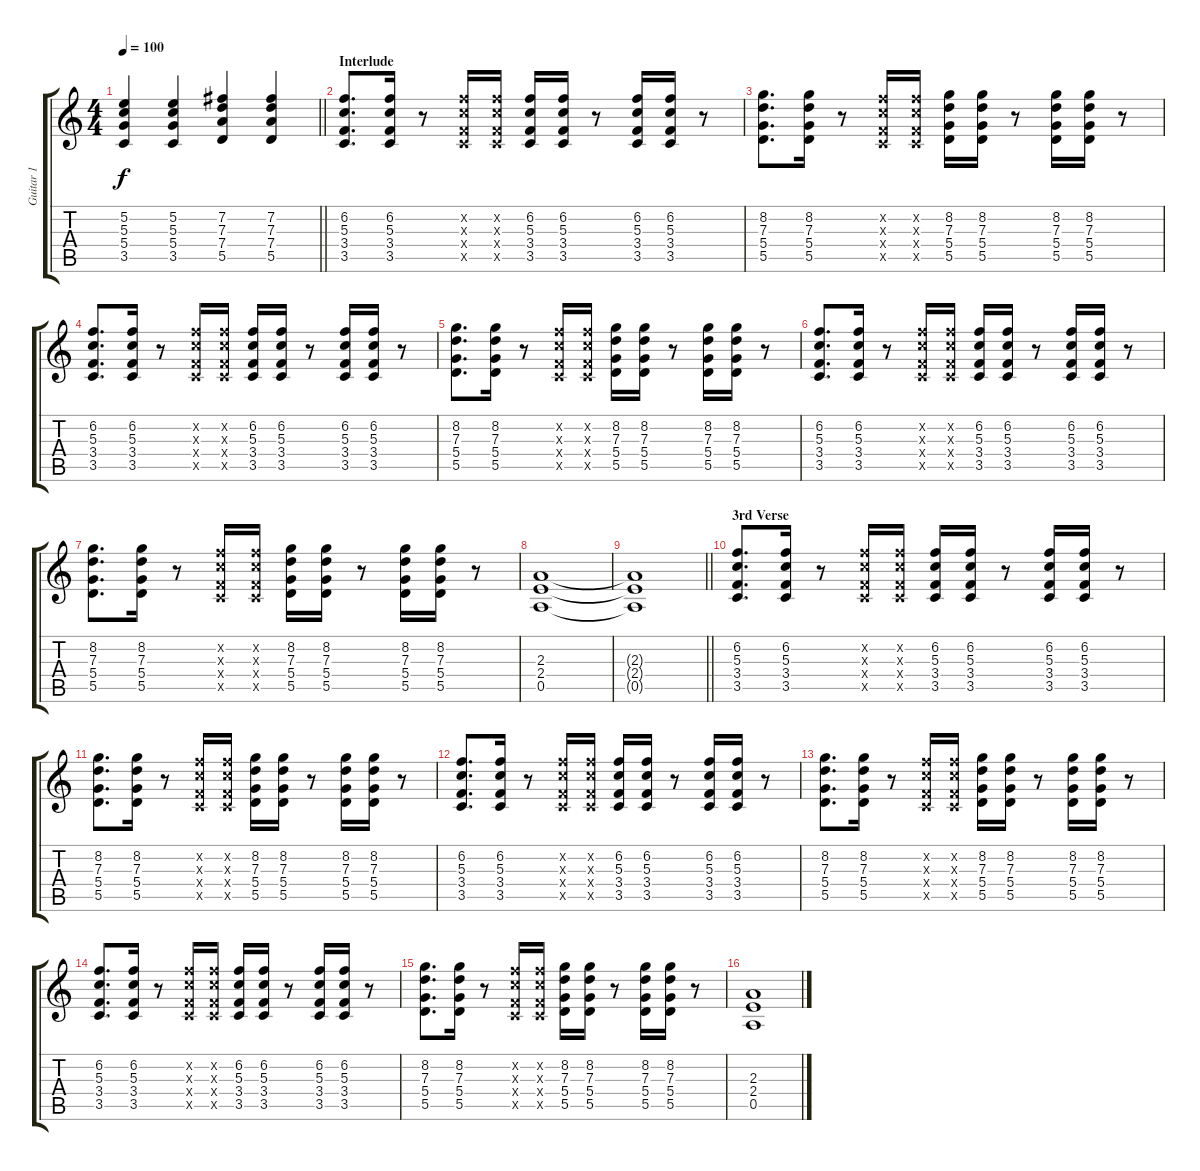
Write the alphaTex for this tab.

\track ("Guitar 1" "Guitar 1") {instrument overdrivenguitar}
\staff {score tabs}
\tuning (E4 B3 G3 D3 A2 E2) {hide}
\ts (4 4)
\tempo 100
\clef g2
\barLineRight lightlight
\ks c
(5.2 5.3 5.4 3.5).4{dy f} (5.2 5.3 5.4 3.5).4 (7.2 7.3 7.4 5.5).4 (7.2 7.3 7.4 5.5).4 |
\section ("" "Interlude")
(6.2 5.3 3.4 3.5).8{d} (6.2 5.3 3.4 3.5).16 r.8 (6.2{x} 5.3{x} 3.4{x} 3.5{x}).16 (6.2{x} 5.3{x} 3.4{x} 3.5{x}).16 (6.2 5.3 3.4 3.5).16 (6.2 5.3 3.4 3.5).16 r.8 (6.2 5.3 3.4 3.5).16 (6.2 5.3 3.4 3.5).16 r.8 |
(8.2 7.3 5.4 5.5).8{d} (8.2 7.3 5.4 5.5).16 r.8 (6.2{x} 5.3{x} 3.4{x} 3.5{x}).16 (6.2{x} 5.3{x} 3.4{x} 3.5{x}).16 (8.2 7.3 5.4 5.5).16 (8.2 7.3 5.4 5.5).16 r.8 (8.2 7.3 5.4 5.5).16 (8.2 7.3 5.4 5.5).16 r.8 |
(6.2 5.3 3.4 3.5).8{d} (6.2 5.3 3.4 3.5).16 r.8 (6.2{x} 5.3{x} 3.4{x} 3.5{x}).16 (6.2{x} 5.3{x} 3.4{x} 3.5{x}).16 (6.2 5.3 3.4 3.5).16 (6.2 5.3 3.4 3.5).16 r.8 (6.2 5.3 3.4 3.5).16 (6.2 5.3 3.4 3.5).16 r.8 |
(8.2 7.3 5.4 5.5).8{d} (8.2 7.3 5.4 5.5).16 r.8 (6.2{x} 5.3{x} 3.4{x} 3.5{x}).16 (6.2{x} 5.3{x} 3.4{x} 3.5{x}).16 (8.2 7.3 5.4 5.5).16 (8.2 7.3 5.4 5.5).16 r.8 (8.2 7.3 5.4 5.5).16 (8.2 7.3 5.4 5.5).16 r.8 |
(6.2 5.3 3.4 3.5).8{d} (6.2 5.3 3.4 3.5).16 r.8 (6.2{x} 5.3{x} 3.4{x} 3.5{x}).16 (6.2{x} 5.3{x} 3.4{x} 3.5{x}).16 (6.2 5.3 3.4 3.5).16 (6.2 5.3 3.4 3.5).16 r.8 (6.2 5.3 3.4 3.5).16 (6.2 5.3 3.4 3.5).16 r.8 |
(8.2 7.3 5.4 5.5).8{d} (8.2 7.3 5.4 5.5).16 r.8 (6.2{x} 5.3{x} 3.4{x} 3.5{x}).16 (6.2{x} 5.3{x} 3.4{x} 3.5{x}).16 (8.2 7.3 5.4 5.5).16 (8.2 7.3 5.4 5.5).16 r.8 (8.2 7.3 5.4 5.5).16 (8.2 7.3 5.4 5.5).16 r.8 |
(2.3 2.4 0.5).1 |
\barLineRight lightlight
(2.3{t} 2.4{t} 0.5{t}).1 |
\section ("" "3rd Verse")
(6.2 5.3 3.4 3.5).8{d} (6.2 5.3 3.4 3.5).16 r.8 (6.2{x} 5.3{x} 3.4{x} 3.5{x}).16 (6.2{x} 5.3{x} 3.4{x} 3.5{x}).16 (6.2 5.3 3.4 3.5).16 (6.2 5.3 3.4 3.5).16 r.8 (6.2 5.3 3.4 3.5).16 (6.2 5.3 3.4 3.5).16 r.8 |
(8.2 7.3 5.4 5.5).8{d} (8.2 7.3 5.4 5.5).16 r.8 (6.2{x} 5.3{x} 3.4{x} 3.5{x}).16 (6.2{x} 5.3{x} 3.4{x} 3.5{x}).16 (8.2 7.3 5.4 5.5).16 (8.2 7.3 5.4 5.5).16 r.8 (8.2 7.3 5.4 5.5).16 (8.2 7.3 5.4 5.5).16 r.8 |
(6.2 5.3 3.4 3.5).8{d} (6.2 5.3 3.4 3.5).16 r.8 (6.2{x} 5.3{x} 3.4{x} 3.5{x}).16 (6.2{x} 5.3{x} 3.4{x} 3.5{x}).16 (6.2 5.3 3.4 3.5).16 (6.2 5.3 3.4 3.5).16 r.8 (6.2 5.3 3.4 3.5).16 (6.2 5.3 3.4 3.5).16 r.8 |
(8.2 7.3 5.4 5.5).8{d} (8.2 7.3 5.4 5.5).16 r.8 (6.2{x} 5.3{x} 3.4{x} 3.5{x}).16 (6.2{x} 5.3{x} 3.4{x} 3.5{x}).16 (8.2 7.3 5.4 5.5).16 (8.2 7.3 5.4 5.5).16 r.8 (8.2 7.3 5.4 5.5).16 (8.2 7.3 5.4 5.5).16 r.8 |
(6.2 5.3 3.4 3.5).8{d} (6.2 5.3 3.4 3.5).16 r.8 (6.2{x} 5.3{x} 3.4{x} 3.5{x}).16 (6.2{x} 5.3{x} 3.4{x} 3.5{x}).16 (6.2 5.3 3.4 3.5).16 (6.2 5.3 3.4 3.5).16 r.8 (6.2 5.3 3.4 3.5).16 (6.2 5.3 3.4 3.5).16 r.8 |
(8.2 7.3 5.4 5.5).8{d} (8.2 7.3 5.4 5.5).16 r.8 (6.2{x} 5.3{x} 3.4{x} 3.5{x}).16 (6.2{x} 5.3{x} 3.4{x} 3.5{x}).16 (8.2 7.3 5.4 5.5).16 (8.2 7.3 5.4 5.5).16 r.8 (8.2 7.3 5.4 5.5).16 (8.2 7.3 5.4 5.5).16 r.8 |
(2.3 2.4 0.5).1
